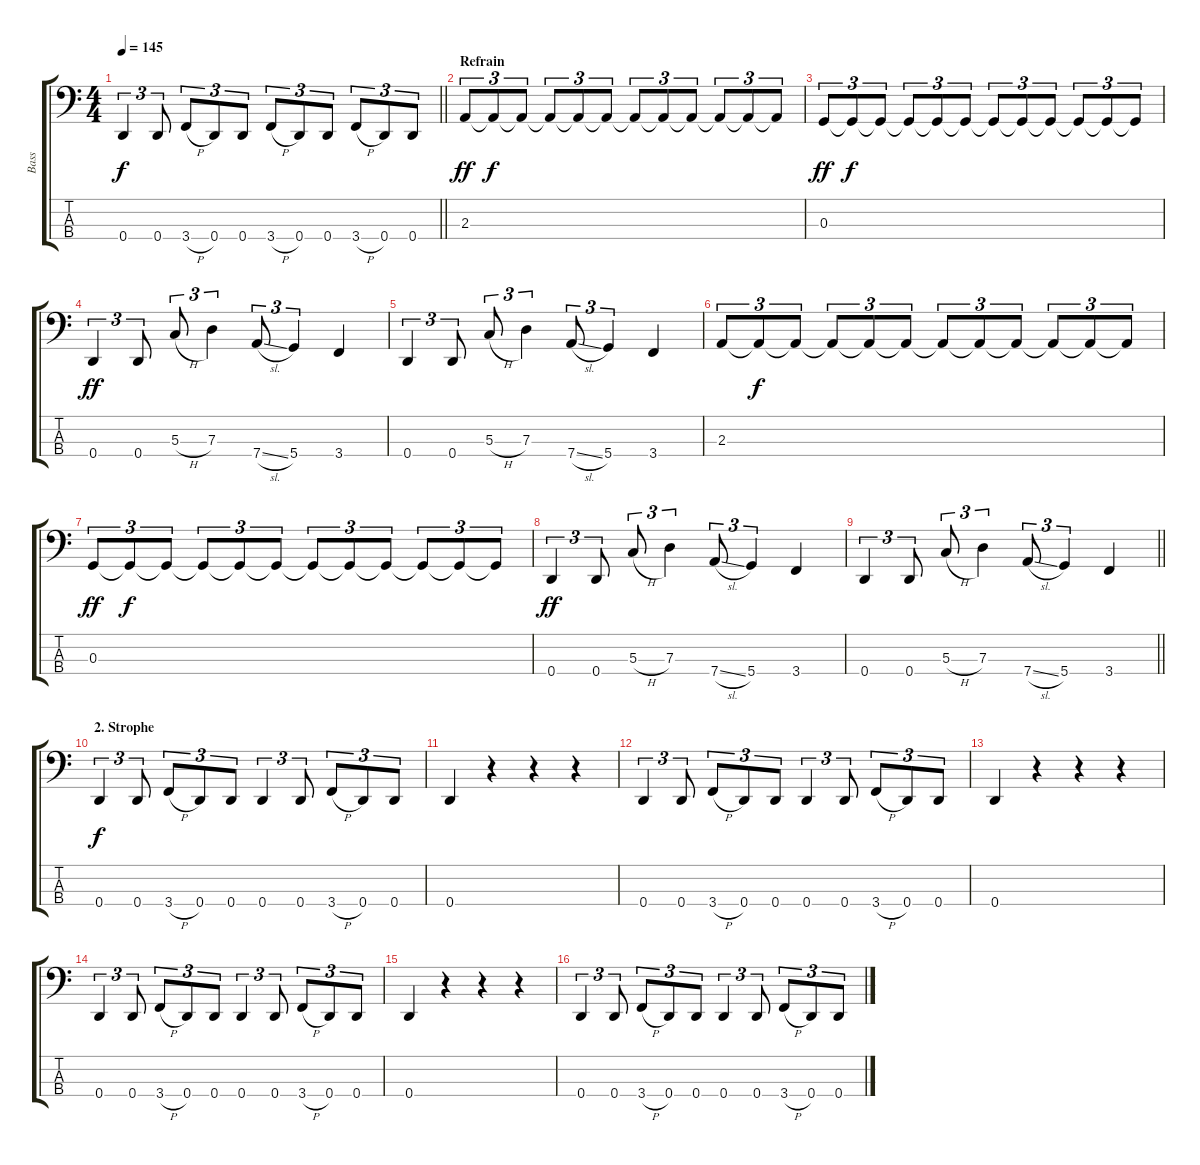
\track ("Bass" "Bass") {instrument electricbassfinger}
\staff {score tabs}
\tuning (F2 C2 G1 D1) {hide}
\ts (4 4)
\tempo 145
\clef f4
\barLineRight lightlight
\ks c
0.4.4{tu (3 2) dy f} 0.4.8{tu (3 2)} 3.4{h}.8{tu (3 2)} 0.4.8{tu (3 2)} 0.4.8{tu (3 2)} 3.4{h}.8{tu (3 2)} 0.4.8{tu (3 2)} 0.4.8{tu (3 2)} 3.4{h}.8{tu (3 2)} 0.4.8{tu (3 2)} 0.4.8{tu (3 2)} |
\section ("" "Refrain")
2.3.8{tu (3 2) dy ff} 2.3{t}.8{tu (3 2) dy f} 2.3{t}.8{tu (3 2)} 2.3{t}.8{tu (3 2)} 2.3{t}.8{tu (3 2)} 2.3{t}.8{tu (3 2)} 2.3{t}.8{tu (3 2)} 2.3{t}.8{tu (3 2)} 2.3{t}.8{tu (3 2)} 2.3{t}.8{tu (3 2)} 2.3{t}.8{tu (3 2)} 2.3{t}.8{tu (3 2)} |
0.3.8{tu (3 2) dy ff} 0.3{t}.8{tu (3 2) dy f} 0.3{t}.8{tu (3 2)} 0.3{t}.8{tu (3 2)} 0.3{t}.8{tu (3 2)} 0.3{t}.8{tu (3 2)} 0.3{t}.8{tu (3 2)} 0.3{t}.8{tu (3 2)} 0.3{t}.8{tu (3 2)} 0.3{t}.8{tu (3 2)} 0.3{t}.8{tu (3 2)} 0.3{t}.8{tu (3 2)} |
0.4.4{tu (3 2) dy ff} 0.4.8{tu (3 2)} 5.3{h}.8{tu (3 2)} 7.3.4{tu (3 2)} 7.4{sl}.8{tu (3 2)} 5.4.4{tu (3 2)} 3.4.4 |
0.4.4{tu (3 2)} 0.4.8{tu (3 2)} 5.3{h}.8{tu (3 2)} 7.3.4{tu (3 2)} 7.4{sl}.8{tu (3 2)} 5.4.4{tu (3 2)} 3.4.4 |
2.3.8{tu (3 2)} 2.3{t}.8{tu (3 2) dy f} 2.3{t}.8{tu (3 2)} 2.3{t}.8{tu (3 2)} 2.3{t}.8{tu (3 2)} 2.3{t}.8{tu (3 2)} 2.3{t}.8{tu (3 2)} 2.3{t}.8{tu (3 2)} 2.3{t}.8{tu (3 2)} 2.3{t}.8{tu (3 2)} 2.3{t}.8{tu (3 2)} 2.3{t}.8{tu (3 2)} |
0.3.8{tu (3 2) dy ff} 0.3{t}.8{tu (3 2) dy f} 0.3{t}.8{tu (3 2)} 0.3{t}.8{tu (3 2)} 0.3{t}.8{tu (3 2)} 0.3{t}.8{tu (3 2)} 0.3{t}.8{tu (3 2)} 0.3{t}.8{tu (3 2)} 0.3{t}.8{tu (3 2)} 0.3{t}.8{tu (3 2)} 0.3{t}.8{tu (3 2)} 0.3{t}.8{tu (3 2)} |
0.4.4{tu (3 2) dy ff} 0.4.8{tu (3 2)} 5.3{h}.8{tu (3 2)} 7.3.4{tu (3 2)} 7.4{sl}.8{tu (3 2)} 5.4.4{tu (3 2)} 3.4.4 |
\barLineRight lightlight
0.4.4{tu (3 2)} 0.4.8{tu (3 2)} 5.3{h}.8{tu (3 2)} 7.3.4{tu (3 2)} 7.4{sl}.8{tu (3 2)} 5.4.4{tu (3 2)} 3.4.4 |
\section ("" "2. Strophe")
0.4.4{tu (3 2) dy f} 0.4.8{tu (3 2)} 3.4{h}.8{tu (3 2)} 0.4.8{tu (3 2)} 0.4.8{tu (3 2)} 0.4.4{tu (3 2)} 0.4.8{tu (3 2)} 3.4{h}.8{tu (3 2)} 0.4.8{tu (3 2)} 0.4.8{tu (3 2)} |
0.4.4 r.4 r.4 r.4 |
0.4.4{tu (3 2)} 0.4.8{tu (3 2)} 3.4{h}.8{tu (3 2)} 0.4.8{tu (3 2)} 0.4.8{tu (3 2)} 0.4.4{tu (3 2)} 0.4.8{tu (3 2)} 3.4{h}.8{tu (3 2)} 0.4.8{tu (3 2)} 0.4.8{tu (3 2)} |
0.4.4 r.4 r.4 r.4 |
0.4.4{tu (3 2)} 0.4.8{tu (3 2)} 3.4{h}.8{tu (3 2)} 0.4.8{tu (3 2)} 0.4.8{tu (3 2)} 0.4.4{tu (3 2)} 0.4.8{tu (3 2)} 3.4{h}.8{tu (3 2)} 0.4.8{tu (3 2)} 0.4.8{tu (3 2)} |
0.4.4 r.4 r.4 r.4 |
0.4.4{tu (3 2)} 0.4.8{tu (3 2)} 3.4{h}.8{tu (3 2)} 0.4.8{tu (3 2)} 0.4.8{tu (3 2)} 0.4.4{tu (3 2)} 0.4.8{tu (3 2)} 3.4{h}.8{tu (3 2)} 0.4.8{tu (3 2)} 0.4.8{tu (3 2)}
